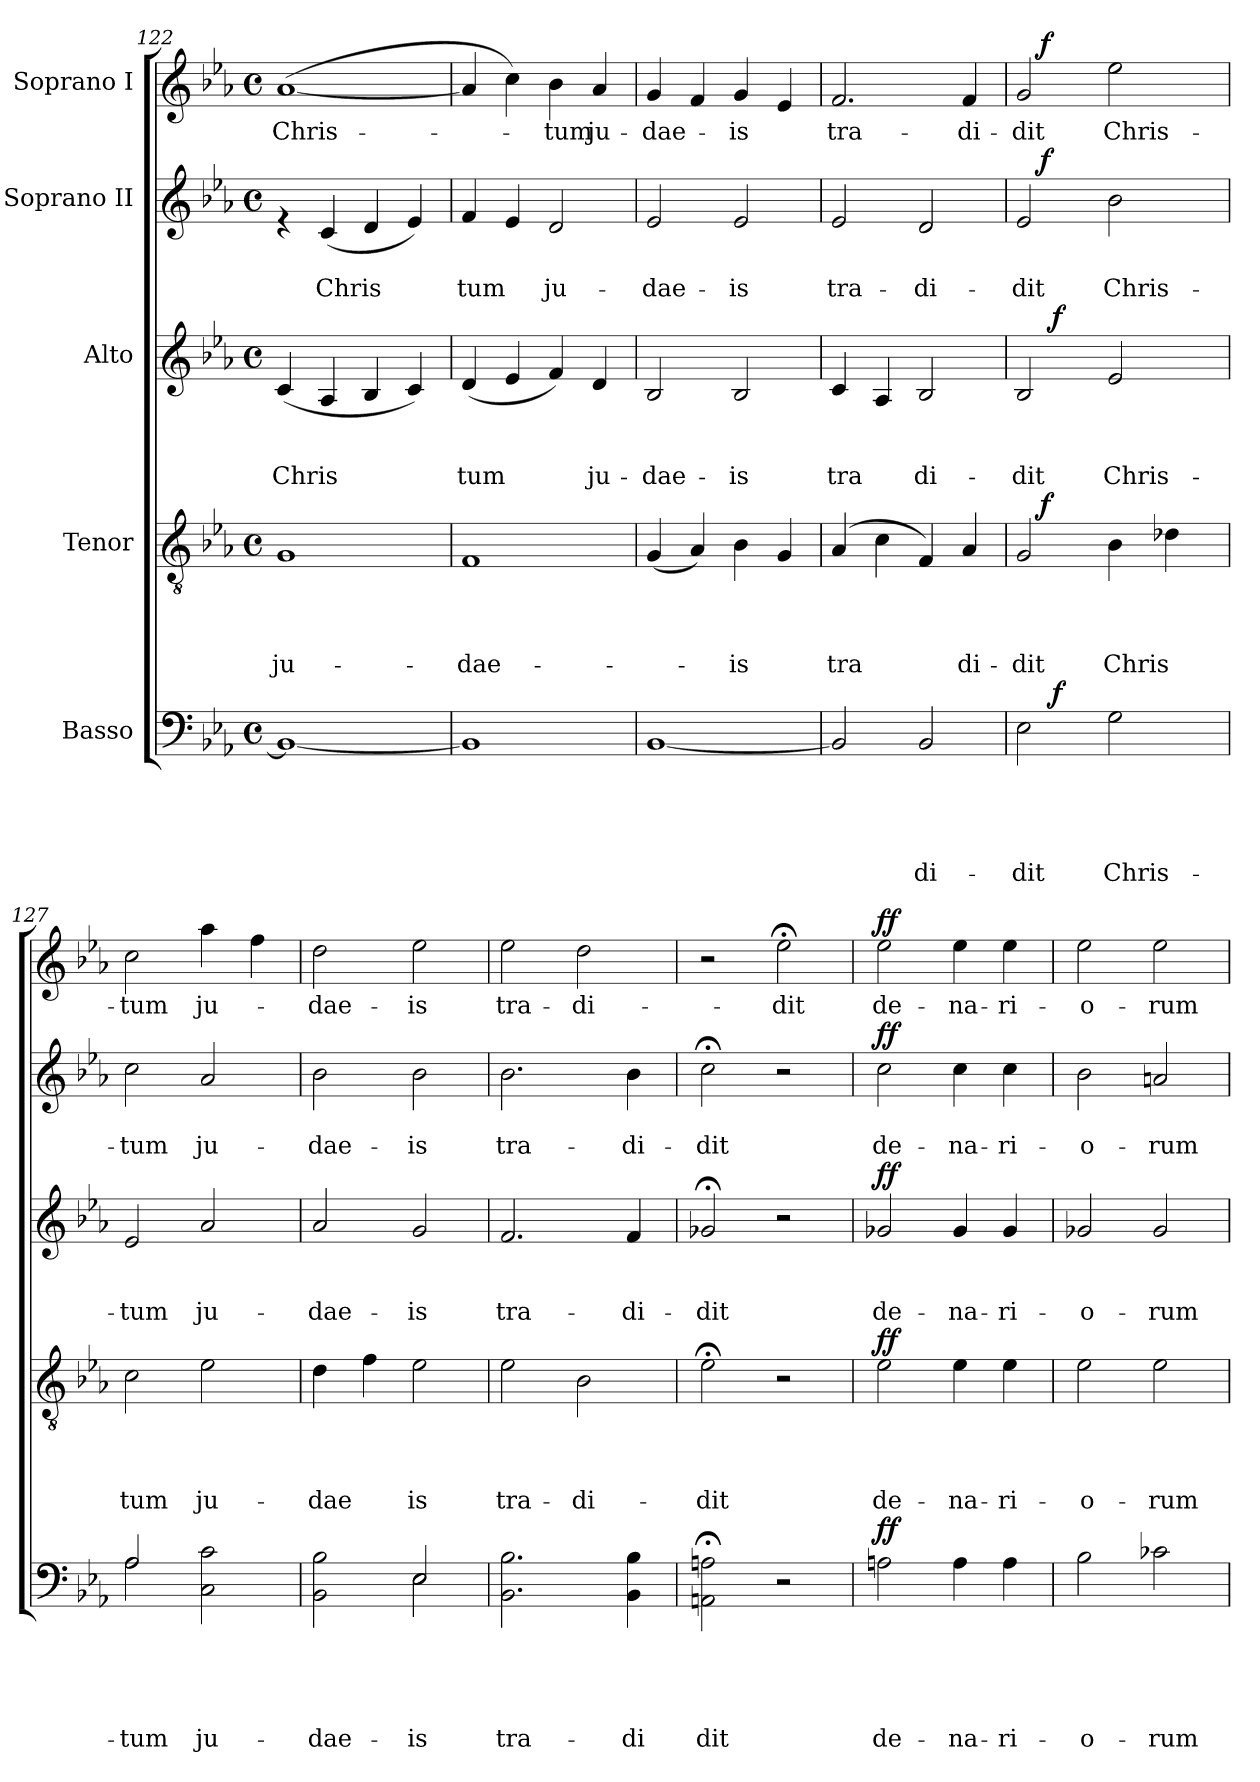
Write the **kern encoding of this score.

**kern	**text	**text	**text	**text	**text	**dynam	**kern	**text	**text	**text	**text	**dynam	**kern	**text	**text	**text	**dynam	**kern	**text	**text	**dynam	**kern	**text	**dynam
*part5	*part5	*part5	*part5	*part5	*part5	*part5	*part4	*part4	*part4	*part4	*part4	*part4	*part3	*part3	*part3	*part3	*part3	*part2	*part2	*part2	*part2	*part1	*part1	*part1
*staff5	*staff5	*staff5	*staff5	*staff5	*staff5	*staff5	*staff4	*staff4	*staff4	*staff4	*staff4	*staff4	*staff3	*staff3	*staff3	*staff3	*staff3	*staff2	*staff2	*staff2	*staff2	*staff1	*staff1	*staff1
*I"Basso	*	*	*	*	*	*	*I"Tenor	*	*	*	*	*	*I"Alto	*	*	*	*	*I"Soprano II	*	*	*	*I"Soprano I	*	*
*clefF4	*	*	*	*	*	*	*clefGv2	*	*	*	*	*	*clefG2	*	*	*	*	*clefG2	*	*	*	*clefG2	*	*
*k[b-e-a-]	*	*	*	*	*	*	*k[b-e-a-]	*	*	*	*	*	*k[b-e-a-]	*	*	*	*	*k[b-e-a-]	*	*	*	*k[b-e-a-]	*	*
*E-:	*	*	*	*	*	*	*E-:	*	*	*	*	*	*E-:	*	*	*	*	*E-:	*	*	*	*E-:	*	*
*M4/4	*	*	*	*	*	*	*M4/4	*	*	*	*	*	*M4/4	*	*	*	*	*M4/4	*	*	*	*M4/4	*	*
*met(c)	*	*	*	*	*	*	*met(c)	*	*	*	*	*	*met(c)	*	*	*	*	*met(c)	*	*	*	*met(c)	*	*
=122	=122	=122	=122	=122	=122	=122	=122	=122	=122	=122	=122	=122	=122	=122	=122	=122	=122	=122	=122	=122	=122	=122	=122	=122
!	!	!	!	!	!	!	!	!	!	!	!LO:LY:b	!	!	!	!	!LO:LY:b	!	!	!	!	!	!	!LO:LY:b	!
1BB-_	.	.	.	.	.	.	1G	.	.	.	ju-	.	(<4c/	.	.	Chris	.	4re	.	.	.	(<[<1a-	Chris-	.
!	!	!	!	!	!	!	!	!	!	!	!	!	!	!	!	!	!	!	!	!LO:LY:b	!	!	!	!
.	.	.	.	.	.	.	.	.	.	.	.	.	4A-/	.	.	.	.	(<4c/	.	Chris	.	.	.	.
.	.	.	.	.	.	.	.	.	.	.	.	.	4B-/	.	.	.	.	4d/	.	.	.	.	.	.
.	.	.	.	.	.	.	.	.	.	.	.	.	4c/)	.	.	.	.	4e-/)	.	.	.	.	.	.
!!LO:LB:g=z
=123	=123	=123	=123	=123	=123	=123	=123	=123	=123	=123	=123	=123	=123	=123	=123	=123	=123	=123	=123	=123	=123	=123	=123	=123
!	!	!	!	!	!	!	!	!	!	!	!LO:LY:b	!	!	!	!	!LO:LY:b	!	!	!	!LO:LY:b	!	!	!	!
1BB-]	.	.	.	.	.	.	1F	.	.	.	-dae-	.	(<4d/	.	.	tum	.	4f/	.	tum	.	4a-/]	.	.
.	.	.	.	.	.	.	.	.	.	.	.	.	4e-/	.	.	.	.	4e-/	.	.	.	4cc\)	.	.
!	!	!	!	!	!	!	!	!	!	!	!	!	!	!	!	!	!	!	!	!LO:LY:b	!	!	!LO:LY:b	!
.	.	.	.	.	.	.	.	.	.	.	.	.	4f/)	.	.	.	.	2d/	.	ju-	.	4b-\	-tum	.
!	!	!	!	!	!	!	!	!	!	!	!	!	!	!	!	!LO:LY:b	!	!	!	!	!	!	!LO:LY:b	!
.	.	.	.	.	.	.	.	.	.	.	.	.	4d/	.	.	ju-	.	.	.	.	.	4a-/	ju-	.
!!LO:PB:g=z
=124	=124	=124	=124	=124	=124	=124	=124	=124	=124	=124	=124	=124	=124	=124	=124	=124	=124	=124	=124	=124	=124	=124	=124	=124
!	!	!	!	!	!	!	!	!	!	!	!	!	!	!	!	!LO:LY:b	!	!	!	!LO:LY:b	!	!	!LO:LY:b	!
[<1BB-	.	.	.	.	.	.	(<4G/	.	.	.	.	.	2B-/	.	.	-dae-	.	2e-/	.	-dae-	.	4g/	-dae-	.
.	.	.	.	.	.	.	4A-/)	.	.	.	.	.	.	.	.	.	.	.	.	.	.	4f/	.	.
!	!	!	!	!	!	!	!	!	!	!	!LO:LY:b	!	!	!	!	!LO:LY:b	!	!	!	!LO:LY:b	!	!	!LO:LY:b	!
.	.	.	.	.	.	.	4B-\	.	.	.	-is	.	2B-/	.	.	-is	.	2e-/	.	-is	.	4g/	-is	.
.	.	.	.	.	.	.	4G/	.	.	.	.	.	.	.	.	.	.	.	.	.	.	4e-/	.	.
=125	=125	=125	=125	=125	=125	=125	=125	=125	=125	=125	=125	=125	=125	=125	=125	=125	=125	=125	=125	=125	=125	=125	=125	=125
!	!	!	!	!	!	!	!	!	!	!	!LO:LY:b	!	!	!	!	!LO:LY:b	!	!	!	!LO:LY:b	!	!	!LO:LY:b	!
2BB-/]	.	.	.	.	.	.	(<4A-/	.	.	.	tra	.	4c/	.	.	tra	.	2e-/	.	tra-	.	2.f/	tra-	.
.	.	.	.	.	.	.	4c\	.	.	.	.	.	4A-/	.	.	.	.	.	.	.	.	.	.	.
!	!	!	!	!	!LO:LY:b	!	!	!	!	!	!	!	!	!	!	!LO:LY:b	!	!	!	!LO:LY:b	!	!	!	!
2BB-/	.	.	.	.	-di-	.	4F/)	.	.	.	.	.	2B-/	.	.	di-	.	2d/	.	-di-	.	.	.	.
!	!	!	!	!	!	!	!	!	!	!	!LO:LY:b	!	!	!	!	!	!	!	!	!	!	!	!LO:LY:b	!
.	.	.	.	.	.	.	4A-/	.	.	.	di-	.	.	.	.	.	.	.	.	.	.	4f/	-di-	.
=126	=126	=126	=126	=126	=126	=126	=126	=126	=126	=126	=126	=126	=126	=126	=126	=126	=126	=126	=126	=126	=126	=126	=126	=126
!	!	!	!	!	!LO:LY:b	!	!	!	!	!	!LO:LY:b	!	!	!	!	!LO:LY:b	!	!	!	!LO:LY:b	!	!	!LO:LY:b	!
*^	*	*	*	*	*	*	*^	*	*	*	*	*	*^	*	*	*	*	*^	*	*	*	*^	*	*
2E-\	8ryy	.	.	.	.	-dit	.	2G/	16.ryy	.	.	.	-dit	.	2B-/	8ryy	.	.	-dit	.	2e-/	16.ryy	.	-dit	.	2g/	16.ryy	-dit	.
!	!	!	!	!	!	!	!	!	!	!	!	!	!	!LO:DY:a	!	!	!	!	!	!	!	!	!	!	!LO:DY:a	!	!	!	!LO:DY:a
.	.	.	.	.	.	.	.	.	2ryy	.	.	.	.	f	.	.	.	.	.	.	.	2ryy	.	.	f	.	2ryy	.	f
!	!	!	!	!	!	!	!LO:DY:a	!	!	!	!	!	!	!	!	!	!	!	!	!LO:DY:a	!	!	!	!	!	!	!	!	!
.	2..ryy	.	.	.	.	.	f	.	.	.	.	.	.	.	.	2..ryy	.	.	.	f	.	.	.	.	.	.	.	.	.
!	!	!	!	!	!	!LO:LY:b	!	!	!	!	!	!	!LO:LY:b	!	!	!	!	!	!LO:LY:b	!	!	!	!	!LO:LY:b	!	!	!	!LO:LY:b	!
2G\	.	.	.	.	.	Chris-	.	4B-\	.	.	.	.	Chris	.	2e-/	.	.	.	Chris-	.	2b-\	.	.	Chris-	.	2ee-\	.	Chris-	.
.	.	.	.	.	.	.	.	.	4ryy	.	.	.	.	.	.	.	.	.	.	.	.	4ryy	.	.	.	.	4ryy	.	.
.	.	.	.	.	.	.	.	4d-X\	.	.	.	.	.	.	.	.	.	.	.	.	.	.	.	.	.	.	.	.	.
.	.	.	.	.	.	.	.	.	8ryy	.	.	.	.	.	.	.	.	.	.	.	.	8ryy	.	.	.	.	8ryy	.	.
.	.	.	.	.	.	.	.	.	32ryy	.	.	.	.	.	.	.	.	.	.	.	.	32ryy	.	.	.	.	32ryy	.	.
=127	=127	=127	=127	=127	=127	=127	=127	=127	=127	=127	=127	=127	=127	=127	=127	=127	=127	=127	=127	=127	=127	=127	=127	=127	=127	=127	=127	=127	=127
!	!	!	!	!	!	!LO:LY:b	!	!	!	!	!	!	!LO:LY:b	!	!	!	!	!	!LO:LY:b	!	!	!	!	!LO:LY:b	!	!	!	!LO:LY:b	!
*	*	*	*	*	*	*	*	*v	*v	*	*	*	*	*	*	*	*	*	*	*	*v	*v	*	*	*	*v	*v	*	*
*	*	*	*	*	*	*	*	*	*	*	*	*	*	*v	*v	*	*	*	*	*	*	*	*	*	*	*
2A-/	2A-\	.	.	.	.	-tum	.	2c\	.	.	.	tum	.	2e-/	.	.	-tum	.	2cc\	.	-tum	.	2cc\	-tum	.
!	!	!	!	!	!	!LO:LY:b	!	!	!	!	!	!LO:LY:b	!	!	!	!	!LO:LY:b	!	!	!	!LO:LY:b	!	!	!LO:LY:b	!
2C\ 2c\	2ryy	.	.	.	.	ju-	.	2e-\	.	.	.	ju-	.	2a-/	.	.	ju-	.	2a-/	.	ju-	.	4aa-\	ju-	.
.	.	.	.	.	.	.	.	.	.	.	.	.	.	.	.	.	.	.	.	.	.	.	4ff\	.	.
=128	=128	=128	=128	=128	=128	=128	=128	=128	=128	=128	=128	=128	=128	=128	=128	=128	=128	=128	=128	=128	=128	=128	=128	=128	=128
!	!	!	!	!	!	!LO:LY:b	!	!	!	!	!	!LO:LY:b	!	!	!	!	!LO:LY:b	!	!	!	!LO:LY:b	!	!	!LO:LY:b	!
2BB-\ 2B-\	2ryy	.	.	.	.	-dae-	.	4d\	.	.	.	-dae	.	2a-/	.	.	-dae-	.	2b-\	.	-dae-	.	2dd\	-dae-	.
.	.	.	.	.	.	.	.	4f\	.	.	.	.	.	.	.	.	.	.	.	.	.	.	.	.	.
!	!	!	!	!	!	!LO:LY:b	!	!	!	!	!	!LO:LY:b	!	!	!	!	!LO:LY:b	!	!	!	!LO:LY:b	!	!	!LO:LY:b	!
2E-/	2E-\	.	.	.	.	-is	.	2e-\	.	.	.	is	.	2g/	.	.	-is	.	2b-\	.	-is	.	2ee-\	-is	.
=129	=129	=129	=129	=129	=129	=129	=129	=129	=129	=129	=129	=129	=129	=129	=129	=129	=129	=129	=129	=129	=129	=129	=129	=129	=129
!	!	!	!	!	!	!LO:LY:b	!	!	!	!	!	!LO:LY:b	!	!	!	!	!LO:LY:b	!	!	!	!LO:LY:b	!	!	!LO:LY:b	!
*v	*v	*	*	*	*	*	*	*	*	*	*	*	*	*	*	*	*	*	*	*	*	*	*	*	*
2.BB-\ 2.B-\	.	.	.	.	tra-	.	2e-\	.	.	.	tra-	.	2.f/	.	.	tra-	.	2.b-\	.	tra-	.	2ee-\	tra-	.
!	!	!	!	!	!	!	!	!	!	!	!LO:LY:b	!	!	!	!	!	!	!	!	!	!	!	!LO:LY:b	!
.	.	.	.	.	.	.	2B-\	.	.	.	-di-	.	.	.	.	.	.	.	.	.	.	2dd\	-di-	.
!	!	!	!	!	!LO:LY:b	!	!	!	!	!	!	!	!	!	!	!LO:LY:b	!	!	!	!LO:LY:b	!	!	!	!
4BB-\ 4B-\	.	.	.	.	-di	.	.	.	.	.	.	.	4f/	.	.	-di-	.	4b-\	.	-di-	.	.	.	.
=130	=130	=130	=130	=130	=130	=130	=130	=130	=130	=130	=130	=130	=130	=130	=130	=130	=130	=130	=130	=130	=130	=130	=130	=130
!	!	!	!	!	!LO:LY:b	!	!	!	!	!	!LO:LY:b	!	!	!	!	!LO:LY:b	!	!	!	!LO:LY:b	!	!	!	!
2AAn\;< 2An\;<	.	.	.	.	dit	.	2e-;<\	.	.	.	-dit	.	2g-X;/	.	.	-dit	.	2cc;<\	.	-dit	.	2r	.	.
!	!	!	!	!	!	!	!	!	!	!	!	!	!	!	!	!	!	!	!	!	!	!	!LO:LY:b	!
2r	.	.	.	.	.	.	2r	.	.	.	.	.	2r	.	.	.	.	2r	.	.	.	2ee-;<\	-dit	.
!!LO:LB:g=z
=131	=131	=131	=131	=131	=131	=131	=131	=131	=131	=131	=131	=131	=131	=131	=131	=131	=131	=131	=131	=131	=131	=131	=131	=131
!	!	!	!	!	!LO:LY:b	!LO:DY:a	!	!	!	!	!LO:LY:b	!LO:DY:a	!	!	!	!LO:LY:b	!LO:DY:a	!	!	!LO:LY:b	!LO:DY:a	!	!LO:LY:b	!LO:DY:a
2An\	.	.	.	.	de-	ff	2e-\	.	.	.	de-	ff	2g-X/	.	.	de-	ff	2cc\	.	de-	ff	2ee-\	de-	ff
!	!	!	!	!	!LO:LY:b	!	!	!	!	!	!LO:LY:b	!	!	!	!	!LO:LY:b	!	!	!	!LO:LY:b	!	!	!LO:LY:b	!
4A\	.	.	.	.	-na-	.	4e-\	.	.	.	-na-	.	4g-/	.	.	-na-	.	4cc\	.	-na-	.	4ee-\	-na-	.
!	!	!	!	!	!LO:LY:b	!	!	!	!	!	!LO:LY:b	!	!	!	!	!LO:LY:b	!	!	!	!LO:LY:b	!	!	!LO:LY:b	!
4A\	.	.	.	.	-ri-	.	4e-\	.	.	.	-ri-	.	4g-/	.	.	-ri-	.	4cc\	.	-ri-	.	4ee-\	-ri-	.
=132	=132	=132	=132	=132	=132	=132	=132	=132	=132	=132	=132	=132	=132	=132	=132	=132	=132	=132	=132	=132	=132	=132	=132	=132
!	!	!	!	!	!LO:LY:b	!	!	!	!	!	!LO:LY:b	!	!	!	!	!LO:LY:b	!	!	!	!LO:LY:b	!	!	!LO:LY:b	!
2B-\	.	.	.	.	-o-	.	2e-\	.	.	.	-o-	.	2g-X/	.	.	-o-	.	2b-\	.	-o-	.	2ee-\	-o-	.
!	!	!	!	!	!LO:LY:b	!	!	!	!	!	!LO:LY:b	!	!	!	!	!LO:LY:b	!	!	!	!LO:LY:b	!	!	!LO:LY:b	!
2c-X\	.	.	.	.	-rum	.	2e-\	.	.	.	-rum	.	2g-/	.	.	-rum	.	2an/	.	-rum	.	2ee-\	-rum	.
=	=	=	=	=	=	=	=	=	=	=	=	=	=	=	=	=	=	=	=	=	=	=	=	=
*-	*-	*-	*-	*-	*-	*-	*-	*-	*-	*-	*-	*-	*-	*-	*-	*-	*-	*-	*-	*-	*-	*-	*-	*-
